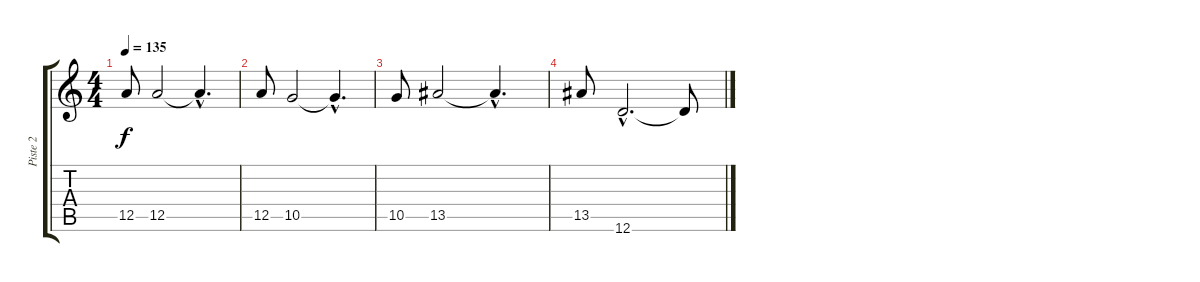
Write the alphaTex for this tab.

\track ("Piste 2" "Piste 2") {instrument distortionguitar}
\staff {score tabs}
\tuning (E4 B3 G3 D3 A2 D2) {hide}
\ts (4 4)
\tempo 135
\clef g2
\ks c
12.5.8{dy f} 12.5.2 12.5{hac t}.4{d} |
12.5.8 10.5.2 10.5{hac t}.4{d} |
10.5.8 13.5.2 13.5{hac t}.4{d} |
13.5.8 12.6{hac}.2{d} 12.6{t}.8
